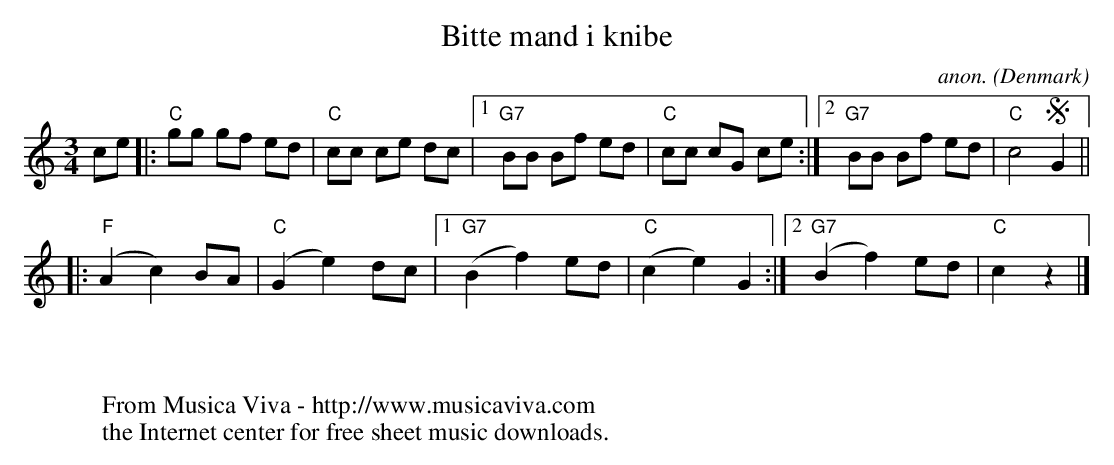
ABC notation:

X:1
T:Bitte mand i knibe
C:anon.
O:Denmark
M:3/4
L:1/8
K:C
ce|:"C"gg gf ed|"C"cc ce dc|[1"G7"BB Bf ed|"C"cc cG ce:|[2"G7"BB Bf ed|"C"c4SG2||
|:"F"(A2c2)BA|"C"(G2e2)dc|[1"G7"(B2f2)ed|"C"(c2e2)G2:|[2"G7"(B2f2)ed|"C"c2 z2|]
W:
W:
W:  From Musica Viva - http://www.musicaviva.com
W:  the Internet center for free sheet music downloads.
